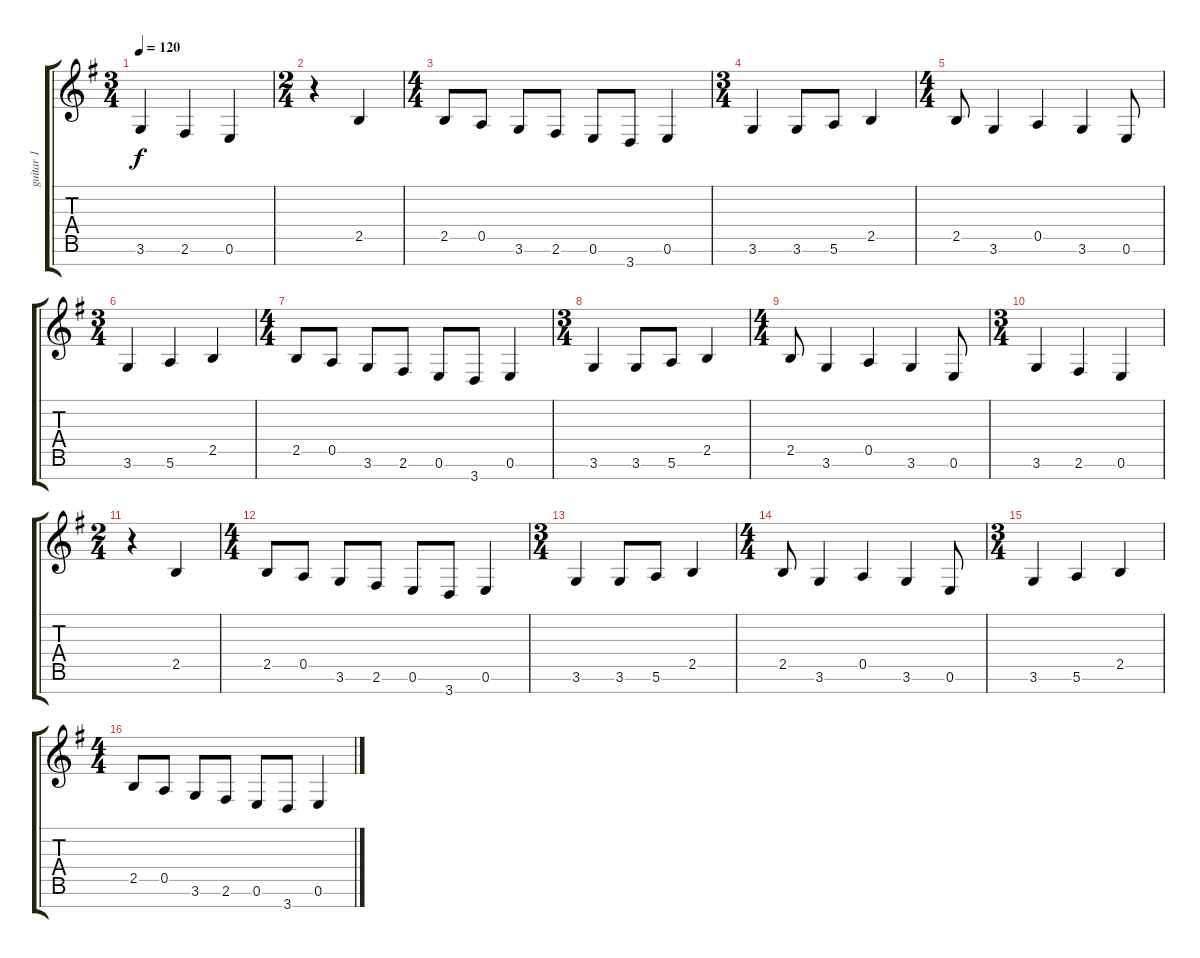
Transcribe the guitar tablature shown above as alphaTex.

\track ("guitar 1" "guitar 1") {instrument distortionguitar}
\staff {score tabs}
\tuning (E4 B3 G3 D3 A2 E2 B1) {hide}
\ts (3 4)
\tempo 120
\clef g2
\ks g
3.6.4{dy f} 2.6.4 0.6.4 |
\ts (2 4)
r.4 2.5.4 |
\ts (4 4)
2.5.8 0.5.8 3.6.8 2.6.8 0.6.8 3.7.8 0.6.4 |
\ts (3 4)
3.6.4 3.6.8 5.6.8 2.5.4 |
\ts (4 4)
2.5.8 3.6.4 0.5.4 3.6.4 0.6.8 |
\ts (3 4)
3.6.4 5.6.4 2.5.4 |
\ts (4 4)
2.5.8 0.5.8 3.6.8 2.6.8 0.6.8 3.7.8 0.6.4 |
\ts (3 4)
3.6.4 3.6.8 5.6.8 2.5.4 |
\ts (4 4)
2.5.8 3.6.4 0.5.4 3.6.4 0.6.8 |
\ts (3 4)
3.6.4 2.6.4 0.6.4 |
\ts (2 4)
r.4 2.5.4 |
\ts (4 4)
2.5.8 0.5.8 3.6.8 2.6.8 0.6.8 3.7.8 0.6.4 |
\ts (3 4)
3.6.4 3.6.8 5.6.8 2.5.4 |
\ts (4 4)
2.5.8 3.6.4 0.5.4 3.6.4 0.6.8 |
\ts (3 4)
3.6.4 5.6.4 2.5.4 |
\ts (4 4)
2.5.8 0.5.8 3.6.8 2.6.8 0.6.8 3.7.8 0.6.4
